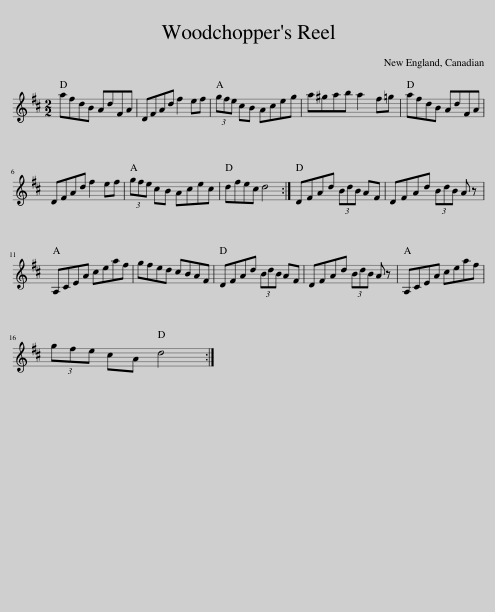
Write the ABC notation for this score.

X:1
L:1/8
M:2/2
I:linebreak $
K:D
V:1 treble
V:1
 afdB AdFA | DFAd f2 ef | (3gfe cB Aceg | a^gab a2 f=g | afdB AdFA |$ %5
 DFAd f2 ef | (3gfe cB Acec | dfec d4 :| DFAd (3BdB AF | DFAd (3BdB A z |$ %10
 A,CEA ceaf | gfed cBAF | DFAd (3BdB AF | DFAd (3BdB A z | A,CEA ceaf |$ %15
 (3gfe cA d4 :| %16
